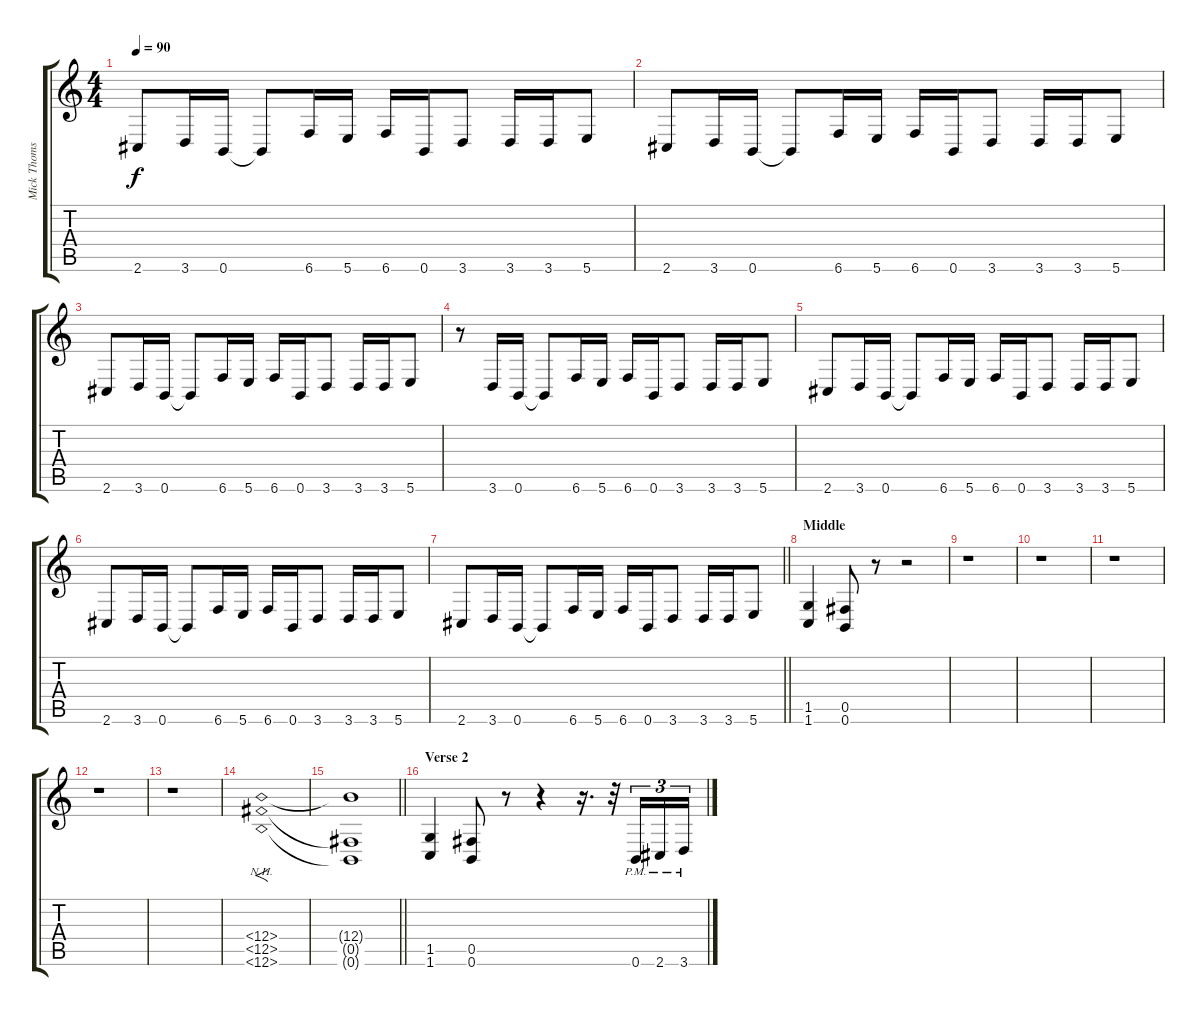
\track ("Mick Thomson" "Mick Thoms") {instrument distortionguitar}
\staff {score tabs}
\tuning (Db4 Ab3 E3 B2 Gb2 B1) {hide}
\ts (4 4)
\tempo 90
\clef g2
\ks c
2.6.8{dy f} 3.6.16 0.6.16 0.6{t}.8 6.6.16 5.6.16 6.6.16 0.6.16 3.6.8 3.6.16 3.6.16 5.6.8 |
2.6.8 3.6.16 0.6.16 0.6{t}.8 6.6.16 5.6.16 6.6.16 0.6.16 3.6.8 3.6.16 3.6.16 5.6.8 |
2.6.8 3.6.16 0.6.16 0.6{t}.8 6.6.16 5.6.16 6.6.16 0.6.16 3.6.8 3.6.16 3.6.16 5.6.8 |
r.8 3.6.16 0.6.16 0.6{t}.8 6.6.16 5.6.16 6.6.16 0.6.16 3.6.8 3.6.16 3.6.16 5.6.8 |
2.6.8 3.6.16 0.6.16 0.6{t}.8 6.6.16 5.6.16 6.6.16 0.6.16 3.6.8 3.6.16 3.6.16 5.6.8 |
2.6.8 3.6.16 0.6.16 0.6{t}.8 6.6.16 5.6.16 6.6.16 0.6.16 3.6.8 3.6.16 3.6.16 5.6.8 |
\barLineRight lightlight
2.6.8 3.6.16 0.6.16 0.6{t}.8 6.6.16 5.6.16 6.6.16 0.6.16 3.6.8 3.6.16 3.6.16 5.6.8 |
\section ("" "Middle")
(1.5 1.6).4 (0.5 0.6).8 r.8 r.2 |
r.1 |
r.1 |
r.1 |
r.1 |
r.1 |
(12.4{nh} 0.5{nh} 0.6{nh}).1{f} |
\barLineRight lightlight
(12.4{t} 0.5{t} 0.6{t}).1 |
\section ("" "Verse 2")
(1.5 1.6).4 (0.5 0.6).8 r.8 r.4 r.16{d} r.32 0.6{pm}.16{tu (3 2)} 2.6{pm}.16{tu (3 2)} 3.6{pm}.16{tu (3 2)}
